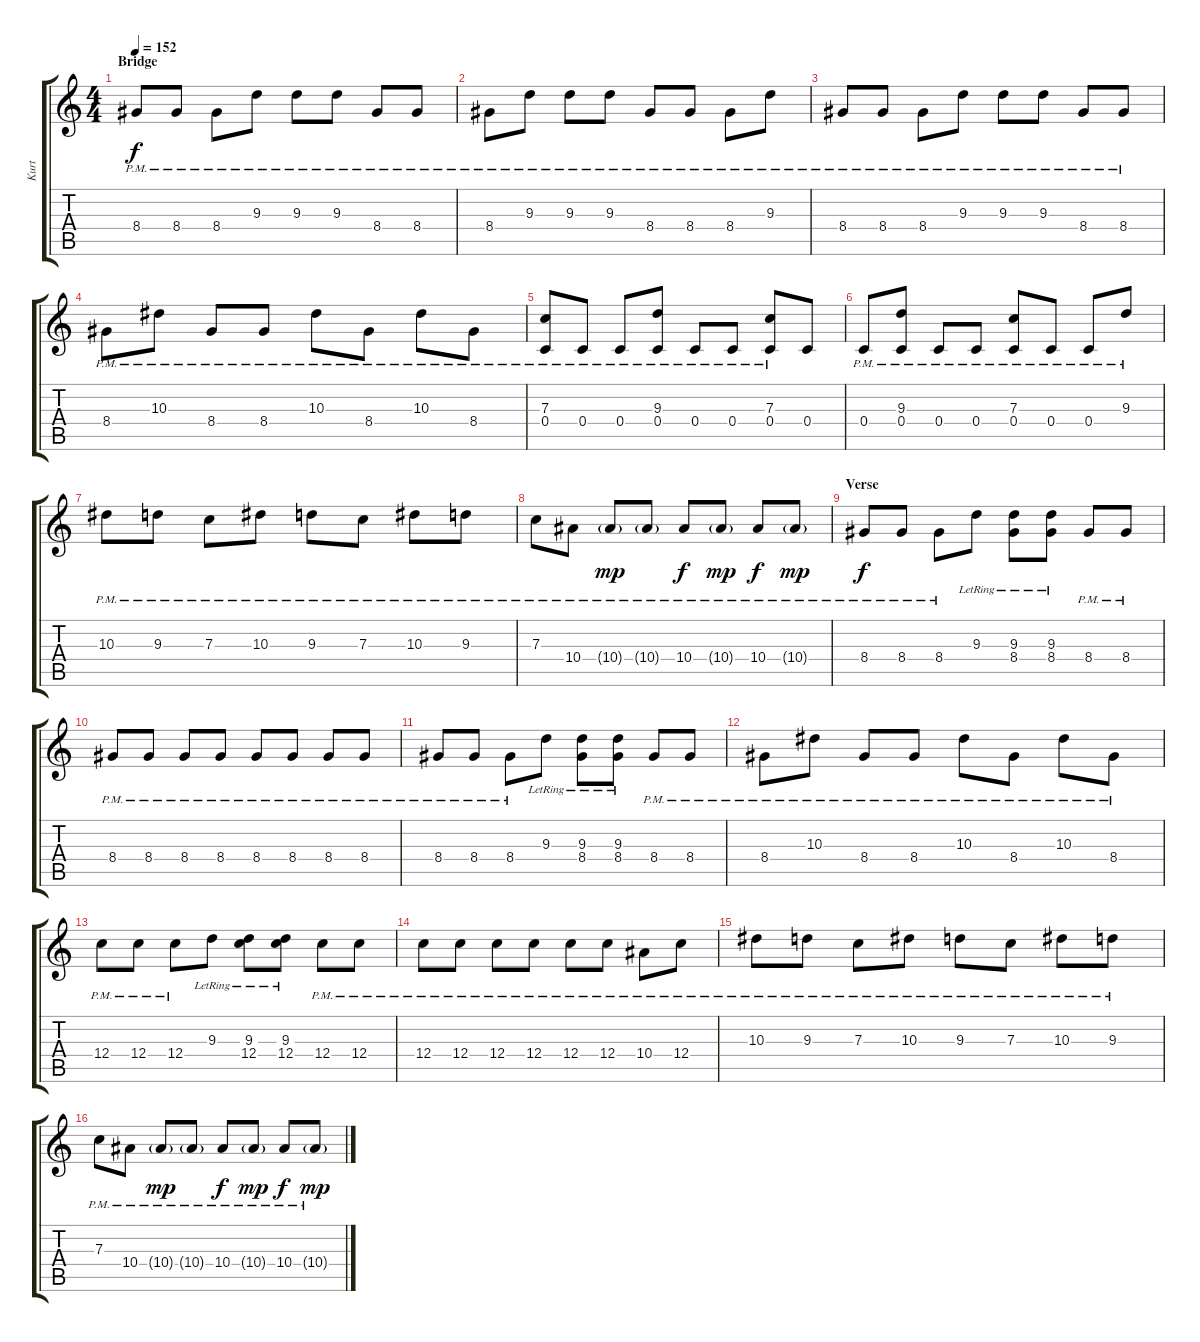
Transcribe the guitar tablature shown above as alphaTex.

\track ("Kurt " "Kurt ") {instrument electricguitarjazz}
\staff {score tabs}
\tuning (D4 A3 F3 C3 G2 C2) {hide}
\ts (4 4)
\section ("" "Bridge")
\tempo 152
\clef g2
\ks c
8.4{pm}.8{dy f volume 11} 8.4{pm}.8 8.4{pm}.8 9.3{pm}.8 9.3{pm}.8 9.3{pm}.8 8.4{pm}.8 8.4{pm}.8 |
8.4{pm}.8 9.3{pm}.8 9.3{pm}.8 9.3{pm}.8 8.4{pm}.8 8.4{pm}.8 8.4{pm}.8 9.3{pm}.8 |
8.4{pm}.8 8.4{pm}.8 8.4{pm}.8 9.3{pm}.8 9.3{pm}.8 9.3{pm}.8 8.4{pm}.8 8.4{pm}.8 |
8.4{pm}.8 10.3{pm}.8 8.4{pm}.8 8.4{pm}.8 10.3{pm}.8 8.4{pm}.8 10.3{pm}.8 8.4{pm}.8 |
(7.3{pm} 0.4{pm}).8 0.4{pm}.8 0.4{pm}.8 (9.3{pm} 0.4{pm}).8 0.4{pm}.8 0.4{pm}.8 (7.3{pm} 0.4{pm}).8 0.4.8 |
0.4{pm}.8 (9.3{pm} 0.4{pm}).8 0.4{pm}.8 0.4{pm}.8 (7.3{pm} 0.4{pm}).8 0.4{pm}.8 0.4{pm}.8 9.3{pm}.8 |
10.3{pm}.8 9.3{pm}.8 7.3{pm}.8 10.3{pm}.8 9.3{pm}.8 7.3{pm}.8 10.3{pm}.8 9.3{pm}.8 |
7.3{pm}.8 10.4{pm}.8 10.4{g pm}.8{dy mp} 10.4{g pm}.8 10.4{pm}.8{dy f} 10.4{g pm}.8{dy mp} 10.4{pm}.8{dy f} 10.4{g pm}.8{dy mp} |
\section ("" "Verse")
8.4{pm}.8{dy f volume 10} 8.4{pm}.8 8.4{pm}.8 9.3{lr}.8 (9.3{lr} 8.4{lr}).8 (9.3{lr} 8.4{lr}).8 8.4{pm}.8 8.4{pm}.8 |
8.4{pm}.8 8.4{pm}.8 8.4{pm}.8 8.4{pm}.8 8.4{pm}.8 8.4{pm}.8 8.4{pm}.8 8.4{pm}.8 |
8.4{pm}.8 8.4{pm}.8 8.4{pm}.8 9.3{lr}.8 (9.3{lr} 8.4{lr}).8 (9.3{lr} 8.4{lr}).8 8.4{pm}.8 8.4{pm}.8 |
8.4{pm}.8 10.3{pm}.8 8.4{pm}.8 8.4{pm}.8 10.3{pm}.8 8.4{pm}.8 10.3{pm}.8 8.4{pm}.8 |
12.4{pm}.8 12.4{pm}.8 12.4{pm}.8 9.3{lr}.8 (9.3{lr} 12.4{lr}).8 (9.3{lr} 12.4{lr}).8 12.4{pm}.8 12.4{pm}.8 |
12.4{pm}.8 12.4{pm}.8 12.4{pm}.8 12.4{pm}.8 12.4{pm}.8 12.4{pm}.8 10.4{pm}.8 12.4{pm}.8 |
10.3{pm}.8 9.3{pm}.8 7.3{pm}.8 10.3{pm}.8 9.3{pm}.8 7.3{pm}.8 10.3{pm}.8 9.3{pm}.8 |
7.3{pm}.8 10.4{pm}.8 10.4{g pm}.8{dy mp} 10.4{g pm}.8 10.4{pm}.8{dy f} 10.4{g pm}.8{dy mp} 10.4{pm}.8{dy f} 10.4{g pm}.8{dy mp}
